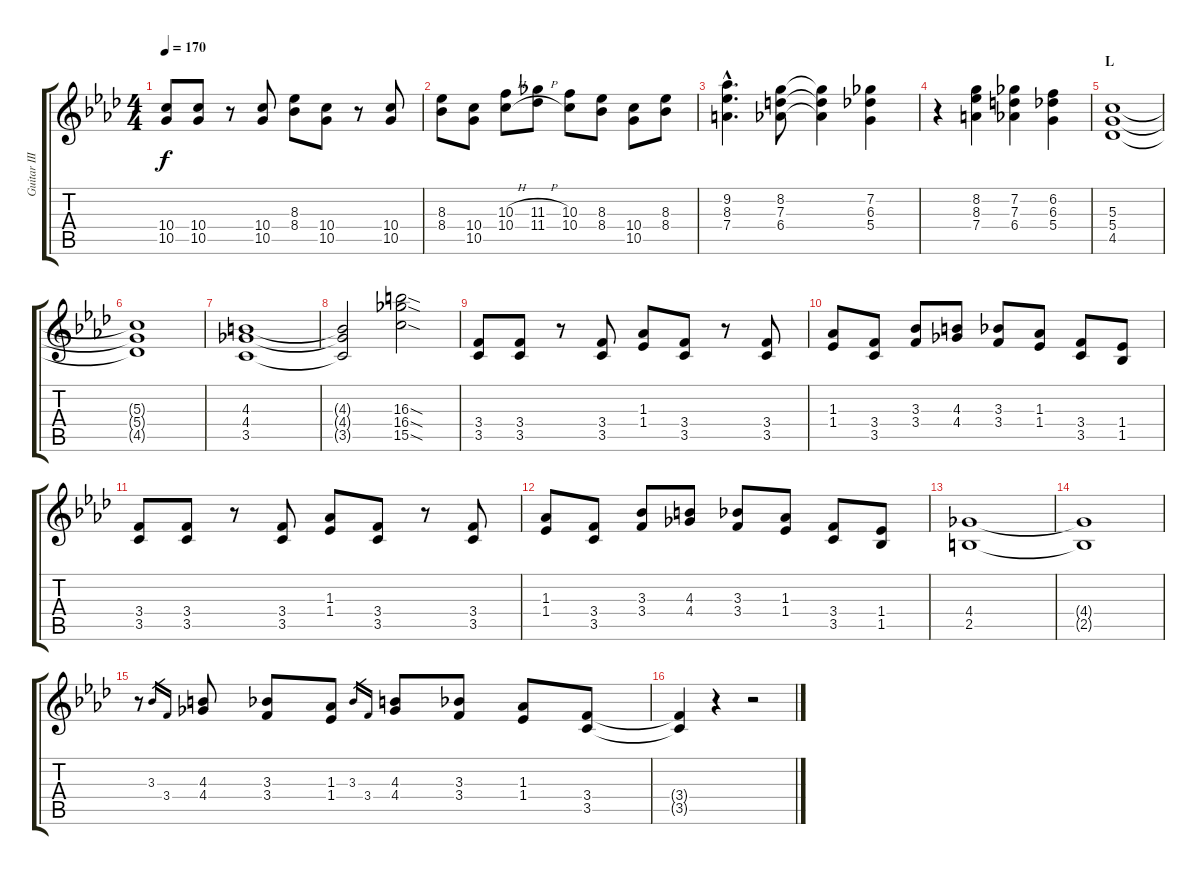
\track ("Guitar III (Rythm)" "Guitar III") {instrument distortionguitar}
\staff {score tabs}
\tuning (E4 B3 G3 D3 A2 E2) {hide}
\ts (4 4)
\tempo 170
\clef g2
\ks ab
(10.4 10.5).8{dy f} (10.4 10.5).8 r.8 (10.4 10.5).8 (8.3 8.4).8 (10.4 10.5).8 r.8 (10.4 10.5).8 |
(8.3 8.4).8 (10.4 10.5).8 (10.3{h} 10.4{h}).8 (11.3{h} 11.4{h}).8 (10.3 10.4).8 (8.3 8.4).8 (10.4 10.5).8 (8.3 8.4).8 |
(9.2{hac} 8.3{hac} 7.4{hac}).4{d} (8.2 7.3 6.4).8 (8.2{t} 7.3{t} 6.4{t}).4 (7.2 6.3 5.4).4 |
r.4 (8.2 8.3 7.4).4 (7.2 7.3 6.4).4 (6.2 6.3 5.4).4 |
\section ("" "L")
(5.3 5.4 4.5).1 |
(5.3{t} 5.4{t} 4.5{t}).1 |
(4.3 4.4 3.5).1 |
(4.3{t} 4.4{t} 3.5{t}).2 (16.3{sod} 16.4{sod} 15.5{sod}).2 |
(3.4 3.5).8 (3.4 3.5).8 r.8 (3.4 3.5).8 (1.3 1.4).8 (3.4 3.5).8 r.8 (3.4 3.5).8 |
(1.3 1.4).8 (3.4 3.5).8 (3.3 3.4).8 (4.3 4.4).8 (3.3 3.4).8 (1.3 1.4).8 (3.4 3.5).8 (1.4 1.5).8 |
(3.4 3.5).8 (3.4 3.5).8 r.8 (3.4 3.5).8 (1.3 1.4).8 (3.4 3.5).8 r.8 (3.4 3.5).8 |
(1.3 1.4).8 (3.4 3.5).8 (3.3 3.4).8 (4.3 4.4).8 (3.3 3.4).8 (1.3 1.4).8 (3.4 3.5).8 (1.4 1.5).8 |
(4.4 2.5).1 |
(4.4{t} 2.5{t}).1 |
r.8 3.3.16{gr} 3.4.16{gr} (4.3 4.4).8 (3.3 3.4).8 (1.3 1.4).8 3.3.16{gr} 3.4.16{gr} (4.3 4.4).8 (3.3 3.4).8 (1.3 1.4).8 (3.4 3.5).8 |
(3.4{t} 3.5{t}).4 r.4 r.2
